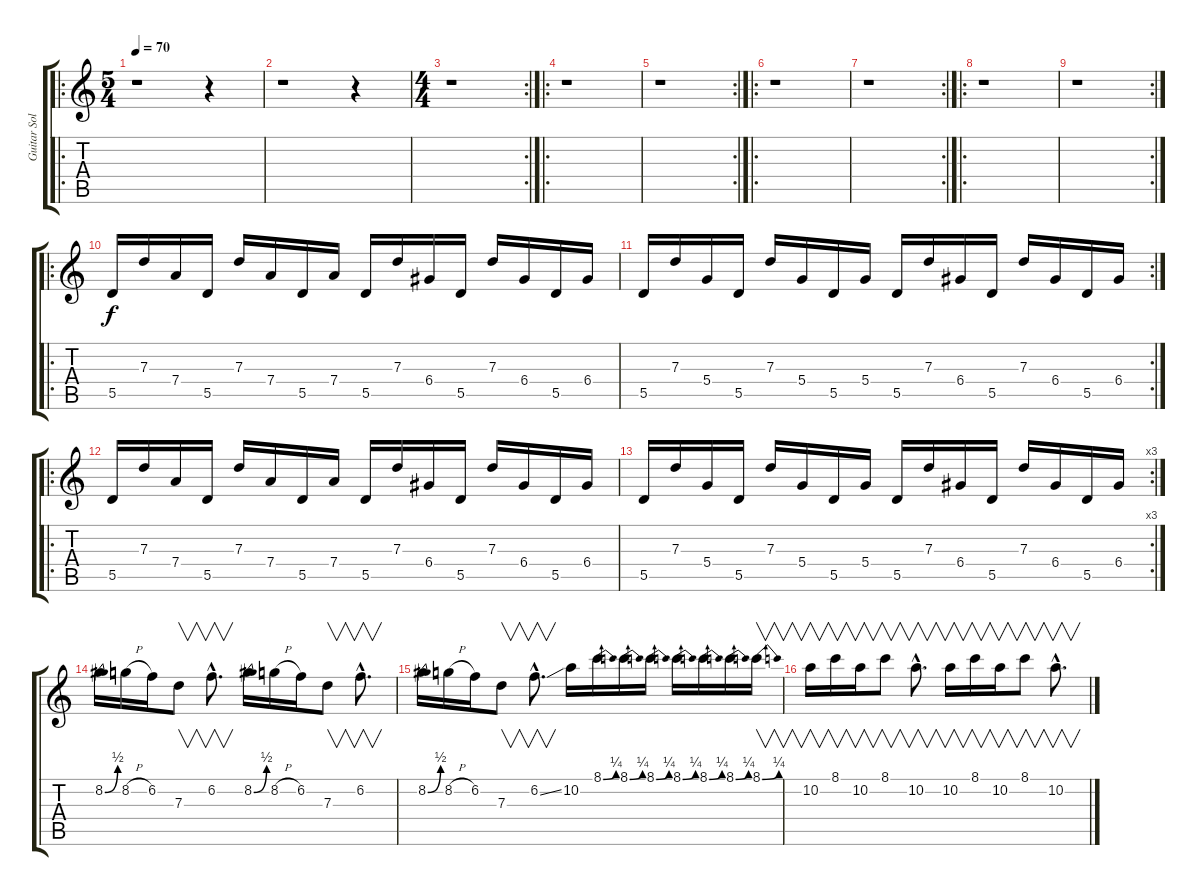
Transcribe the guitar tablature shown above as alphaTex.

\track ("Guitar Solo" "Guitar Sol") {instrument overdrivenguitar}
\staff {score tabs}
\tuning (E4 B3 G3 D3 A2 E2) {hide}
\ro
\ts (5 4)
\tempo 70
\clef g2
\ks c
r.1{dy f instrument overdrivenguitar} r.4 |
r.1 r.4 |
\rc 2
\ts (4 4)
r.1 |
\ro
r.1 |
\rc 2
r.1 |
\ro
r.1 |
\rc 2
r.1 |
\ro
r.1 |
\rc 2
r.1 |
\ro
5.5.16 7.3.16 7.4.16 5.5.16 7.3.16 7.4.16 5.5.16 7.4.16 5.5.16 7.3.16 6.4.16 5.5.16 7.3.16 6.4.16 5.5.16 6.4.16 |
\rc 2
5.5.16 7.3.16 5.4.16 5.5.16 7.3.16 5.4.16 5.5.16 5.4.16 5.5.16 7.3.16 6.4.16 5.5.16 7.3.16 6.4.16 5.5.16 6.4.16 |
\ro
5.5.16 7.3.16 7.4.16 5.5.16 7.3.16 7.4.16 5.5.16 7.4.16 5.5.16 7.3.16 6.4.16 5.5.16 7.3.16 6.4.16 5.5.16 6.4.16 |
\rc 3
5.5.16 7.3.16 5.4.16 5.5.16 7.3.16 5.4.16 5.5.16 5.4.16 5.5.16 7.3.16 6.4.16 5.5.16 7.3.16 6.4.16 5.5.16 6.4.16 |
8.2{be (bend 0 0 60 2)}.16 8.2{h}.16 6.2.16 7.3.8{v} 6.2{hac}.8{v d} 8.2{be (bend 0 0 60 2)}.16 8.2{h}.16 6.2.16 7.3.8{v} 6.2{hac}.8{v d} |
8.2{be (bend 0 0 60 2)}.16 8.2{h}.16 6.2.16 7.3.8{v} 6.2{ss hac}.8{v d} 10.2.16 8.1{be (bend 0 0 60 1)}.16 8.1{be (bend 0 0 60 1)}.16 8.1{be (bend 0 0 60 1)}.16 8.1{be (bend 0 0 60 1)}.16 8.1{be (bend 0 0 60 1)}.16 8.1{be (bend 0 0 60 1)}.16 8.1{be (bend 0 0 60 1)}.16{v} |
10.2.16{v} 8.1.16{v} 10.2.16{v} 8.1.8{v} 10.2{hac}.8{v d} 10.2.16{v} 8.1.16{v} 10.2.16{v} 8.1.8{v} 10.2{hac}.8{v d}
